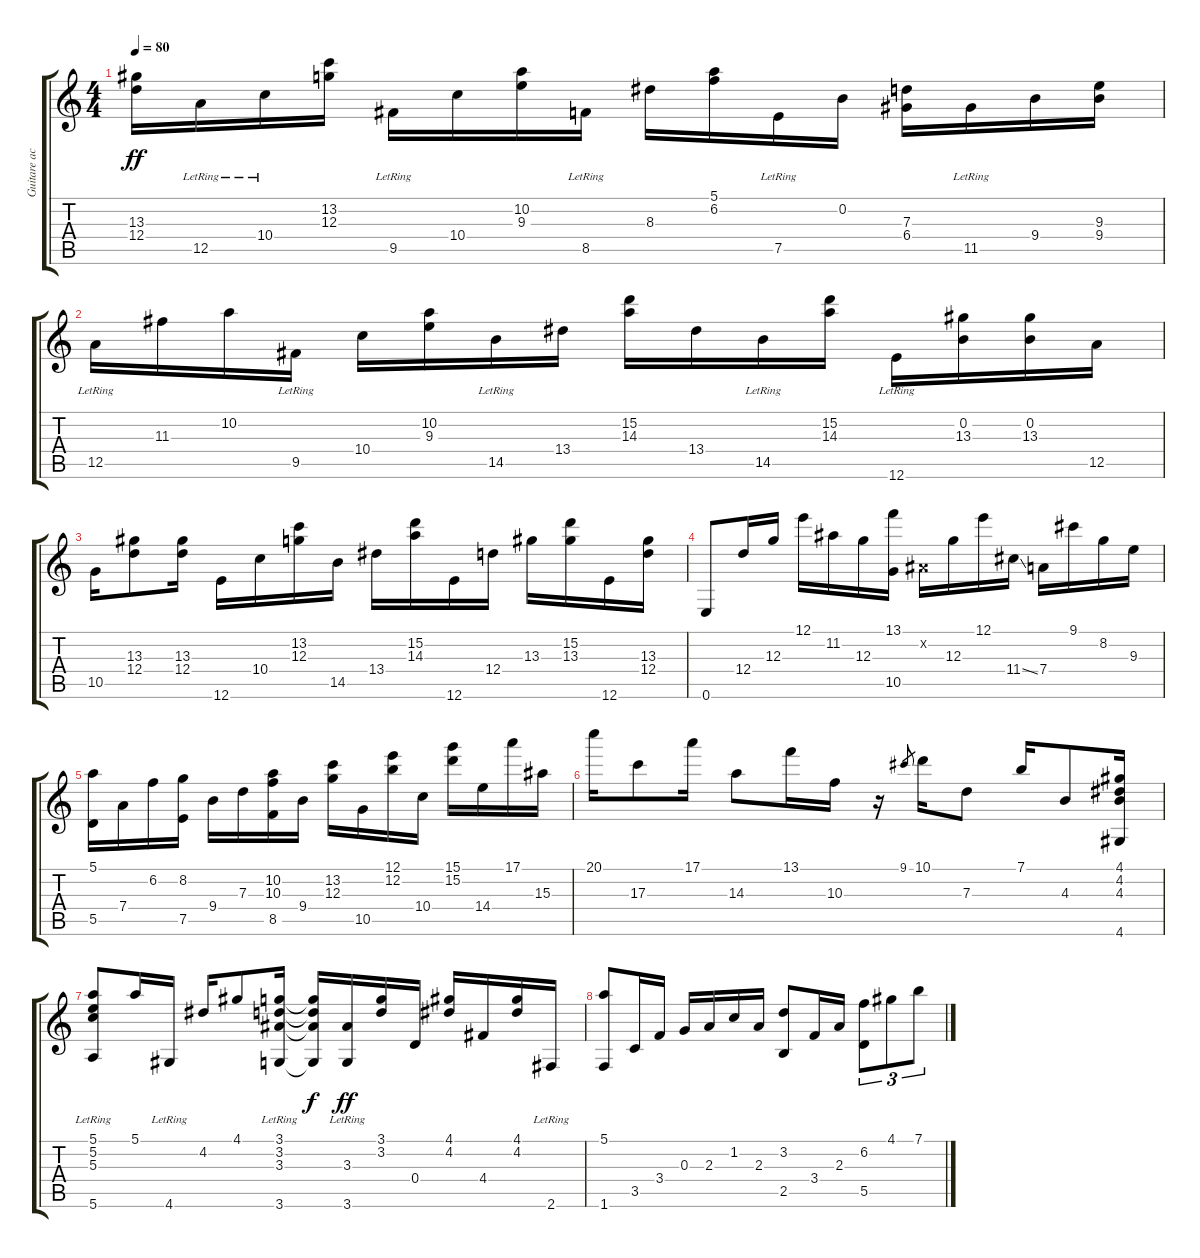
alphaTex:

\track ("Guitare acier" "Guitare ac") {instrument acousticguitarsteel}
\staff {score tabs}
\tuning (E4 B3 G3 D3 A2 E2) {hide}
\ts (4 4)
\tempo 80
\clef g2
\ks c
(13.3 12.4).16{dy ff} 12.5{lr}.16 10.4{lr}.16 (13.2 12.3).16 9.5{lr}.16 10.4.16 (10.2 9.3).16 8.5{lr}.16 8.3.16 (5.1 6.2).16 7.5{lr}.16 0.2.16 (7.3 6.4).16 11.5{lr}.16 9.4.16 (9.3 9.4).16 |
12.5{lr}.16 11.3.16 10.2.16 9.5{lr}.16 10.4.16 (10.2 9.3).16 14.5{lr}.16 13.4.16 (15.2 14.3).16 13.4.16 14.5{lr}.16 (15.2 14.3).16 12.6{lr}.16 (0.2 13.3).16 (0.2 13.3).16 12.5.16 |
10.5.16 (13.3 12.4).8 (13.3 12.4).16 12.6.16 10.4.16 (13.2 12.3).16 14.5.16 13.4.16 (15.2 14.3).16 12.6.16 12.4.16 13.3.16 (15.2 13.3).16 12.6.16 (13.3 12.4).16 |
0.6.8 12.4.16 12.3.16 12.1.16 11.2.16 12.3.16 (13.1 10.5).16 -1.2{x}.16 12.3.16 12.1.16 11.4{ss}.16 7.4.16 9.1.16 8.2.16 9.3.16 |
(5.1 5.5).16 7.4.16 6.2.16 (8.2 7.5).16 9.4.16 7.3.16 (10.2 10.3 8.5).16 9.4.16 (13.2 12.3).16 10.5.16 (12.1 12.2).16 10.4.16 (15.1 15.2).16 14.4.16 17.1.16 15.3.16 |
20.1.16 17.3.8 17.1.16 14.3.8 13.1.16 10.3.16 r.16 9.1.8{gr} 10.1.16 7.3.8 7.1.16 4.3.8 (4.1 4.2 4.3 4.6).16 |
(5.1 5.2 5.3 5.6{lr}).8 5.1.16 4.6{lr}.16 4.2.16 4.1.8 (3.1{lr} 3.2{lr} 3.3{lr} 3.6).16 (3.1{t} 3.2{t} 3.3{t} 3.6{t}).16{dy f} (3.3 3.6{lr}).16{dy ff} (3.1 3.2).16 0.4.16 (4.1 4.2).16 4.4.16 (4.1 4.2).16 2.6{lr}.16 |
(5.1 1.6).8 3.5.16 3.4.16 0.3.16 2.3.16 1.2.16 2.3.16 (3.2 2.5).8 3.4.16 2.3.16 (6.2 5.5).8{tu (3 2)} 4.1.8{tu (3 2)} 7.1.8{tu (3 2)}
